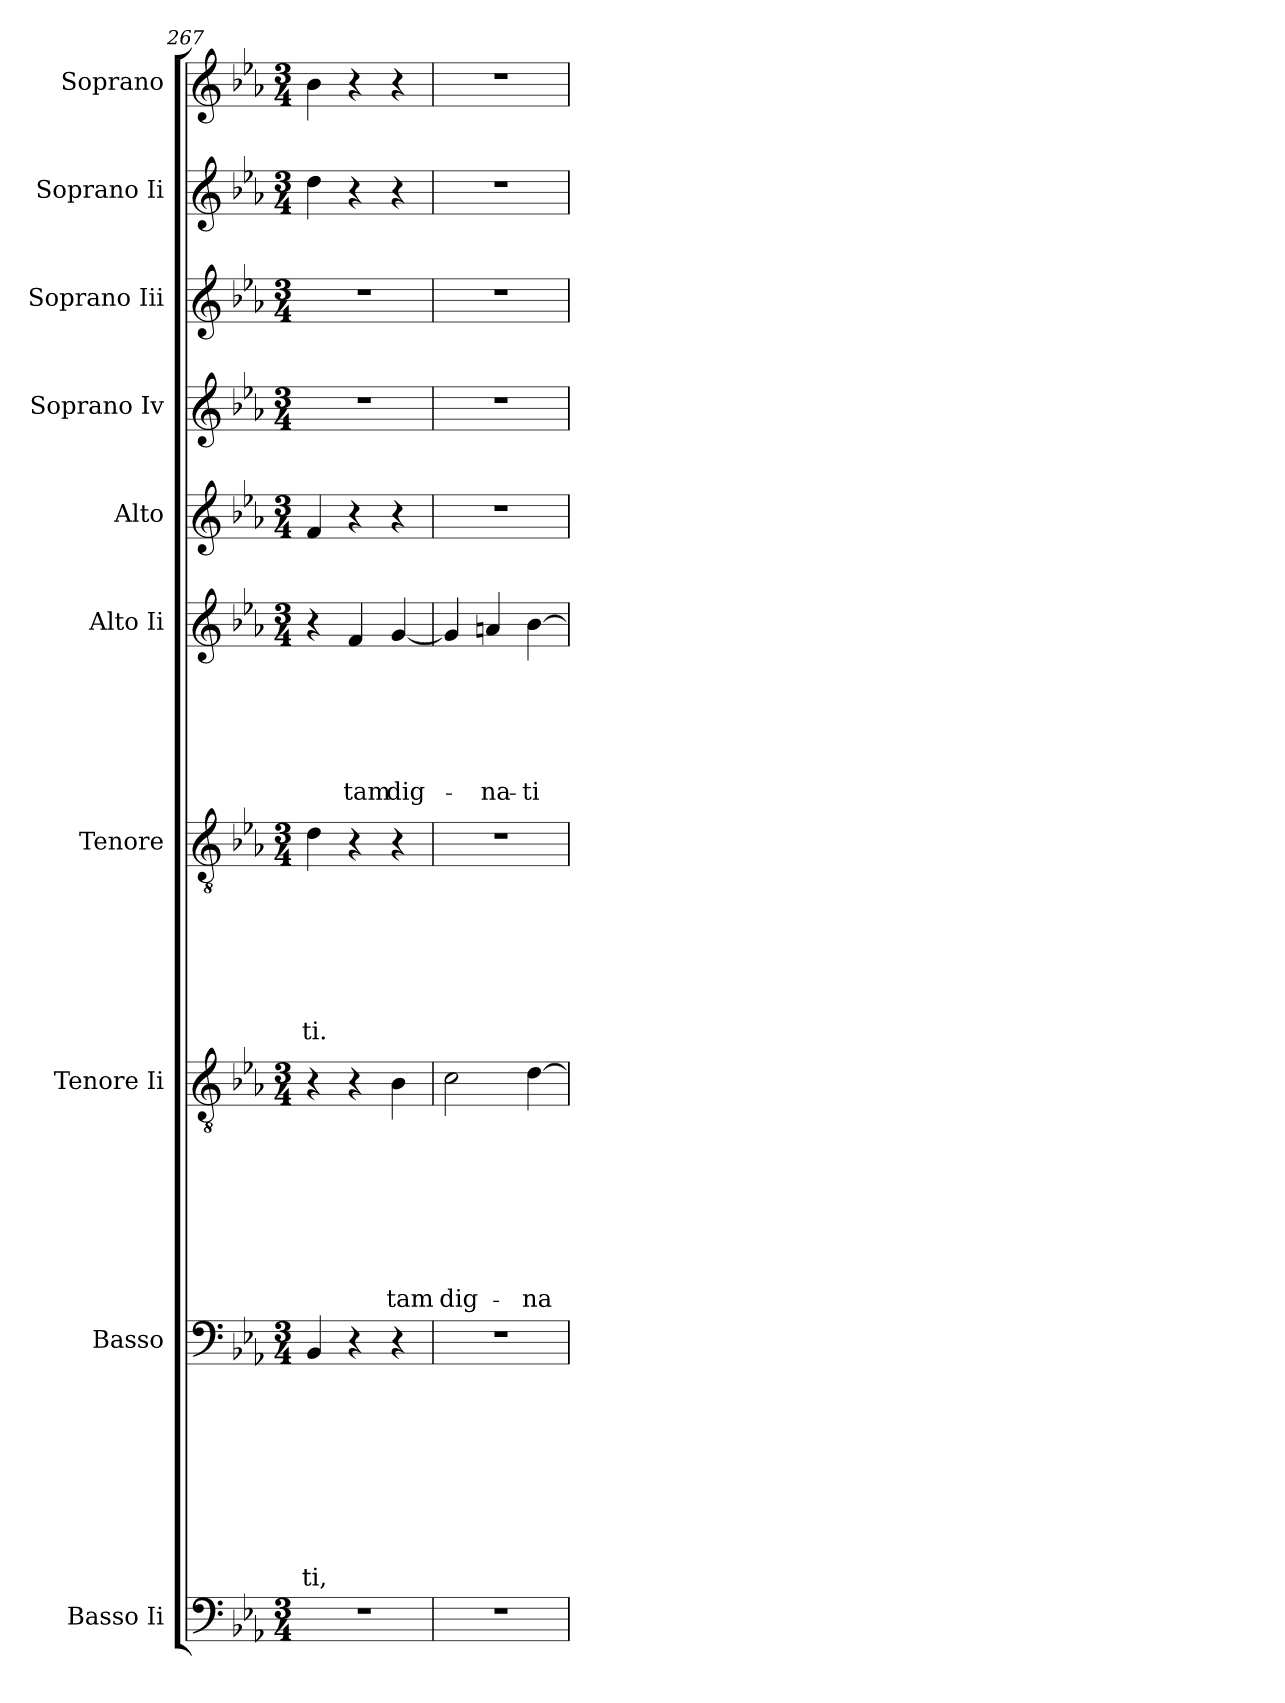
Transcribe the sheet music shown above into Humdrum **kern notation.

**kern	**kern	**text	**text	**text	**text	**text	**text	**text	**text	**text	**kern	**text	**text	**text	**text	**text	**text	**text	**text	**kern	**text	**text	**text	**text	**text	**text	**text	**kern	**text	**text	**text	**text	**text	**text	**kern	**kern	**kern	**kern	**kern
*part10	*part9	*part9	*part9	*part9	*part9	*part9	*part9	*part9	*part9	*part9	*part8	*part8	*part8	*part8	*part8	*part8	*part8	*part8	*part8	*part7	*part7	*part7	*part7	*part7	*part7	*part7	*part7	*part6	*part6	*part6	*part6	*part6	*part6	*part6	*part5	*part4	*part3	*part2	*part1
*staff10	*staff9	*staff9	*staff9	*staff9	*staff9	*staff9	*staff9	*staff9	*staff9	*staff9	*staff8	*staff8	*staff8	*staff8	*staff8	*staff8	*staff8	*staff8	*staff8	*staff7	*staff7	*staff7	*staff7	*staff7	*staff7	*staff7	*staff7	*staff6	*staff6	*staff6	*staff6	*staff6	*staff6	*staff6	*staff5	*staff4	*staff3	*staff2	*staff1
*I"Basso Ii	*I"Basso	*	*	*	*	*	*	*	*	*	*I"Tenore Ii	*	*	*	*	*	*	*	*	*I"Tenore	*	*	*	*	*	*	*	*I"Alto Ii	*	*	*	*	*	*	*I"Alto	*I"Soprano Iv	*I"Soprano Iii	*I"Soprano Ii	*I"Soprano
*clefF4	*clefF4	*	*	*	*	*	*	*	*	*	*clefGv2	*	*	*	*	*	*	*	*	*clefGv2	*	*	*	*	*	*	*	*clefG2	*	*	*	*	*	*	*clefG2	*clefG2	*clefG2	*clefG2	*clefG2
*k[b-e-a-]	*k[b-e-a-]	*	*	*	*	*	*	*	*	*	*k[b-e-a-]	*	*	*	*	*	*	*	*	*k[b-e-a-]	*	*	*	*	*	*	*	*k[b-e-a-]	*	*	*	*	*	*	*k[b-e-a-]	*k[b-e-a-]	*k[b-e-a-]	*k[b-e-a-]	*k[b-e-a-]
*E-:	*E-:	*	*	*	*	*	*	*	*	*	*E-:	*	*	*	*	*	*	*	*	*E-:	*	*	*	*	*	*	*	*E-:	*	*	*	*	*	*	*E-:	*E-:	*E-:	*E-:	*E-:
*M3/4	*M3/4	*	*	*	*	*	*	*	*	*	*M3/4	*	*	*	*	*	*	*	*	*M3/4	*	*	*	*	*	*	*	*M3/4	*	*	*	*	*	*	*M3/4	*M3/4	*M3/4	*M3/4	*M3/4
=267	=267	=267	=267	=267	=267	=267	=267	=267	=267	=267	=267	=267	=267	=267	=267	=267	=267	=267	=267	=267	=267	=267	=267	=267	=267	=267	=267	=267	=267	=267	=267	=267	=267	=267	=267	=267	=267	=267	=267
!LO:N:vis=1	!	!	!	!	!	!	!	!	!	!LO:LY:b	!	!	!	!	!	!	!	!	!	!	!	!	!	!	!	!	!LO:LY:b	!	!	!	!	!	!	!	!	!LO:N:vis=1	!LO:N:vis=1	!	!
2.r	4BB-/	.	.	.	.	.	.	.	.	-ti,	4r	.	.	.	.	.	.	.	.	4d\	.	.	.	.	.	.	-ti.	4r	.	.	.	.	.	.	4f/	2.r	2.r	4dd\	4b-\
!	!	!	!	!	!	!	!	!	!	!	!	!	!	!	!	!	!	!	!	!	!	!	!	!	!	!	!	!	!	!	!	!	!	!LO:LY:b	!	!	!	!	!
.	4r	.	.	.	.	.	.	.	.	.	4r	.	.	.	.	.	.	.	.	4r	.	.	.	.	.	.	.	4f/	.	.	.	.	.	tam	4r	.	.	4r	4r
!	!	!	!	!	!	!	!	!	!	!	!	!	!	!	!	!	!	!	!LO:LY:b	!	!	!	!	!	!	!	!	!	!	!	!	!	!	!LO:LY:b	!	!	!	!	!
.	4r	.	.	.	.	.	.	.	.	.	4B-\	.	.	.	.	.	.	.	tam	4r	.	.	.	.	.	.	.	[<4g/	.	.	.	.	.	dig-	4r	.	.	4r	4r
=268	=268	=268	=268	=268	=268	=268	=268	=268	=268	=268	=268	=268	=268	=268	=268	=268	=268	=268	=268	=268	=268	=268	=268	=268	=268	=268	=268	=268	=268	=268	=268	=268	=268	=268	=268	=268	=268	=268	=268
!LO:N:vis=1	!LO:N:vis=1	!	!	!	!	!	!	!	!	!	!	!	!	!	!	!	!	!	!LO:LY:b	!LO:N:vis=1	!	!	!	!	!	!	!	!	!	!	!	!	!	!	!LO:N:vis=1	!LO:N:vis=1	!LO:N:vis=1	!LO:N:vis=1	!LO:N:vis=1
2.r	2.r	.	.	.	.	.	.	.	.	.	2c\	.	.	.	.	.	.	.	dig-	2.r	.	.	.	.	.	.	.	4g/]	.	.	.	.	.	.	2.r	2.r	2.r	2.r	2.r
!	!	!	!	!	!	!	!	!	!	!	!	!	!	!	!	!	!	!	!	!	!	!	!	!	!	!	!	!	!	!	!	!	!	!LO:LY:b	!	!	!	!	!
.	.	.	.	.	.	.	.	.	.	.	.	.	.	.	.	.	.	.	.	.	.	.	.	.	.	.	.	4an/	.	.	.	.	.	-na-	.	.	.	.	.
!	!	!	!	!	!	!	!	!	!	!	!	!	!	!	!	!	!	!	!LO:LY:b	!	!	!	!	!	!	!	!	!	!	!	!	!	!	!LO:LY:b	!	!	!	!	!
.	.	.	.	.	.	.	.	.	.	.	[<4d\	.	.	.	.	.	.	.	-na-	.	.	.	.	.	.	.	.	[<4b-\	.	.	.	.	.	-ti	.	.	.	.	.
=	=	=	=	=	=	=	=	=	=	=	=	=	=	=	=	=	=	=	=	=	=	=	=	=	=	=	=	=	=	=	=	=	=	=	=	=	=	=	=
*-	*-	*-	*-	*-	*-	*-	*-	*-	*-	*-	*-	*-	*-	*-	*-	*-	*-	*-	*-	*-	*-	*-	*-	*-	*-	*-	*-	*-	*-	*-	*-	*-	*-	*-	*-	*-	*-	*-	*-
